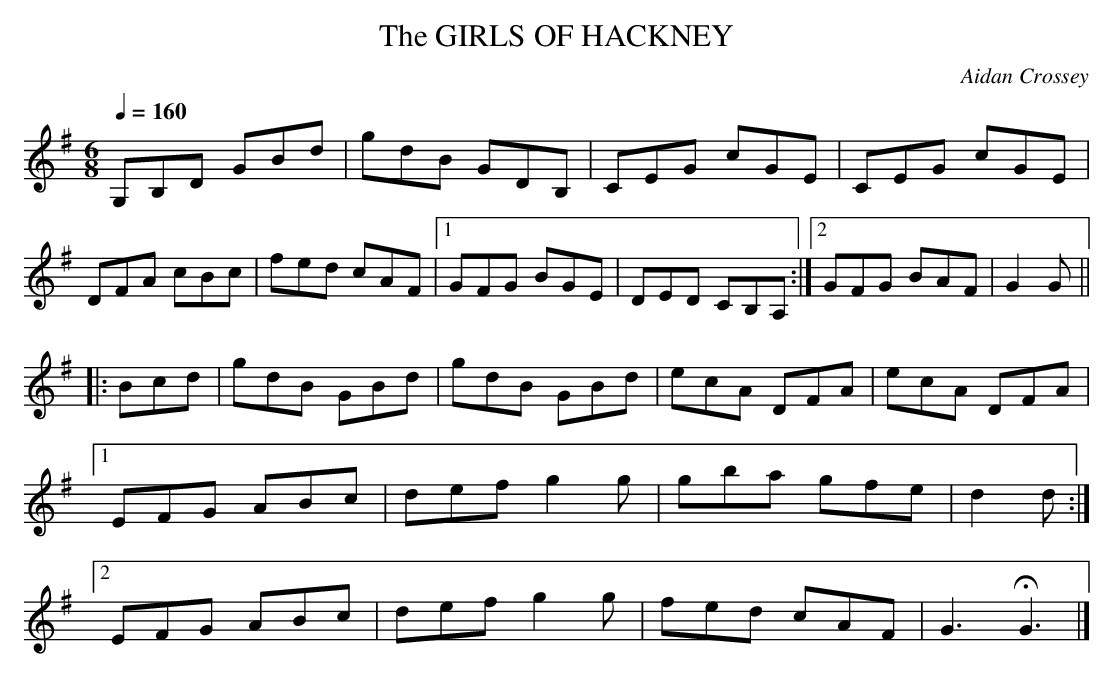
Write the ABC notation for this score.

X:1
T:GIRLS OF HACKNEY, The
C:Aidan Crossey
M:6/8
Q:1/4=160
L:1/8
K:G Major
G,B,D GBd|gdB GDB,|CEG cGE|CEG cGE|
DFA cBc|fed cAF|1 GFG BGE|DED CB,A,:|\
[2 GFG BAF|G2G ||
|: Bcd|gdB GBd|gdB GBd|ecA DFA|ecA DFA|
[1 EFG ABc|def g2g|gba gfe|d2d :|
[2 EFG ABc|def g2g|fed cAF|G3 HG3|]
